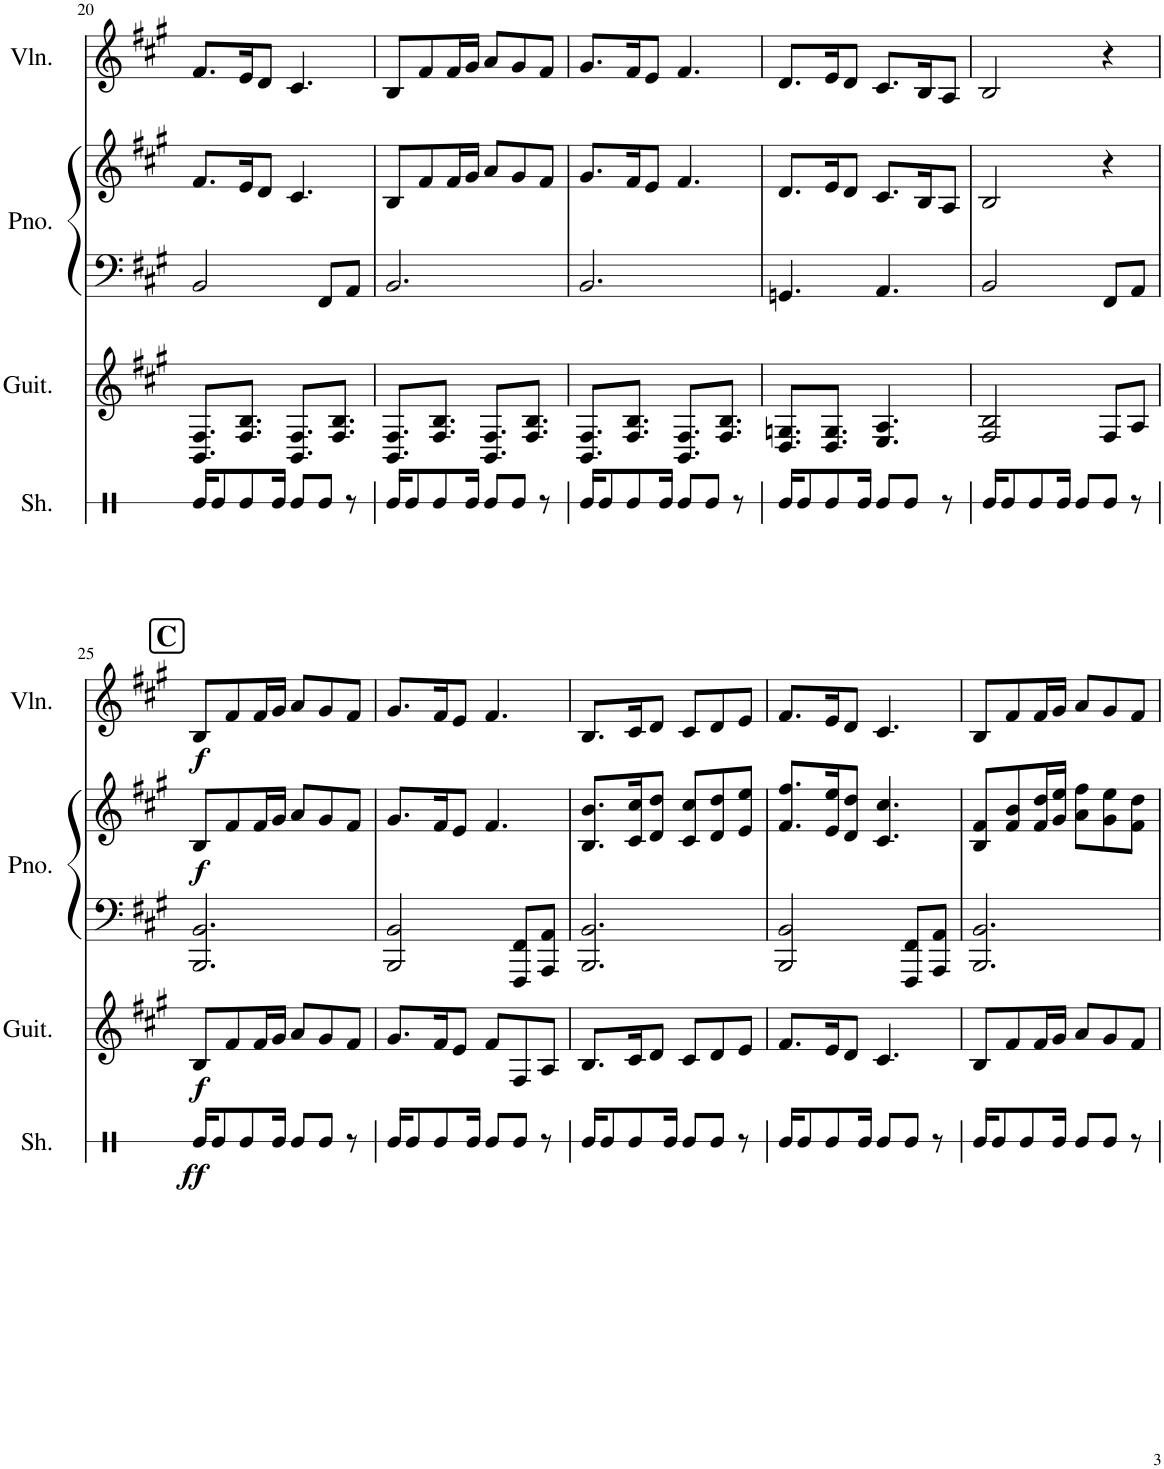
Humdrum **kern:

**kern	**dynam	**kern	**dynam	**kern	**dynam	**kern	**kern	**dynam	**kern	**dynam
*part5	*part5	*part4	*part4	*part3	*part3	*part2	*part2	*part2	*part1	*part1
*staff6	*staff6	*staff5	*staff5	*staff4	*staff4	*staff3	*staff2	*staff2/3	*staff1	*staff1
*I"Shaker	*	*I"Classical Guitar	*	*I"Classical Guitar	*	*I"Piano	*	*	*I"Violin	*
*I'Sh.	*	*I'Guit.	*	*I'Guit.	*	*I'Pno.	*	*	*I'Vln.	*
!!LO:PB:g=z
*clefX	*	*clefG2	*	*	*	*clefF4	*clefG2	*	*clefG2	*
*k[]	*	*k[f#c#g#]	*	*k[f#c#g#]	*	*k[f#c#g#]	*k[f#c#g#]	*	*k[f#c#g#]	*
*M6/8	*	*M6/8	*	*M6/8	*	*M6/8	*M6/8	*	*M6/8	*
=20	=20	=20	=20	=20	=20	=20	=20	=20	=20	=20
16Re/KL	.	8.BB/ 8.F#/L	.	8.BB\ 8.F#\L	.	2BB/	8.f#/L	.	8.f#/L	.
8Re/	.	.	.	.	.	.	.	.	.	.
8Re/	.	8.F#/ 8.B/J	.	8.F#\ 8.B\J	.	.	16e/K	.	16e/K	.
.	.	.	.	.	.	.	8d/J	.	8d/J	.
16Re/Jk	.	.	.	.	.	.	.	.	.	.
8Re/L	.	8.BB/ 8.F#/L	.	8.BB\ 8.F#\L	.	.	4.c#/	.	4.c#/	.
8Re/J	.	.	.	.	.	8FF#/L	.	.	.	.
.	.	8.F#/ 8.B/J	.	8.F#\ 8.B\J	.	.	.	.	.	.
8r	.	.	.	.	.	8AA/J	.	.	.	.
=21	=21	=21	=21	=21	=21	=21	=21	=21	=21	=21
16Re/KL	.	8.BB/ 8.F#/L	.	8.BB\ 8.F#\L	.	2.BB/	8B/L	.	8B/L	.
8Re/	.	.	.	.	.	.	.	.	.	.
.	.	.	.	.	.	.	8f#/	.	8f#/	.
8Re/	.	8.F#/ 8.B/J	.	8.F#\ 8.B\J	.	.	.	.	.	.
.	.	.	.	.	.	.	16f#/L	.	16f#/L	.
16Re/Jk	.	.	.	.	.	.	16g#/JJ	.	16g#/JJ	.
8Re/L	.	8.BB/ 8.F#/L	.	8.BB\ 8.F#\L	.	.	8a/L	.	8a/L	.
8Re/J	.	.	.	.	.	.	8g#/	.	8g#/	.
.	.	8.F#/ 8.B/J	.	8.F#\ 8.B\J	.	.	.	.	.	.
8r	.	.	.	.	.	.	8f#/J	.	8f#/J	.
=22	=22	=22	=22	=22	=22	=22	=22	=22	=22	=22
16Re/KL	.	8.BB/ 8.F#/L	.	8.BB\ 8.F#\L	.	2.BB/	8.g#/L	.	8.g#/L	.
8Re/	.	.	.	.	.	.	.	.	.	.
8Re/	.	8.F#/ 8.B/J	.	8.F#\ 8.B\J	.	.	16f#/K	.	16f#/K	.
.	.	.	.	.	.	.	8e/J	.	8e/J	.
16Re/Jk	.	.	.	.	.	.	.	.	.	.
8Re/L	.	8.BB/ 8.F#/L	.	8.BB\ 8.F#\L	.	.	4.f#/	.	4.f#/	.
8Re/J	.	.	.	.	.	.	.	.	.	.
.	.	8.F#/ 8.B/J	.	8.F#\ 8.B\J	.	.	.	.	.	.
8r	.	.	.	.	.	.	.	.	.	.
=23	=23	=23	=23	=23	=23	=23	=23	=23	=23	=23
16Re/KL	.	8.D/ 8.Gn/L	.	8.D\ 8.Gn\L	.	4.GGn/	8.d/L	.	8.d/L	.
8Re/	.	.	.	.	.	.	.	.	.	.
8Re/	.	8.D/ 8.G/J	.	8.D\ 8.G\J	.	.	16e/K	.	16e/K	.
.	.	.	.	.	.	.	8d/J	.	8d/J	.
16Re/Jk	.	.	.	.	.	.	.	.	.	.
8Re/L	.	4.E/ 4.A/	.	4.E 4.A	.	4.AA/	8.c#/L	.	8.c#/L	.
8Re/J	.	.	.	.	.	.	.	.	.	.
.	.	.	.	.	.	.	16B/K	.	16B/K	.
8r	.	.	.	.	.	.	8A/J	.	8A/J	.
=24	=24	=24	=24	=24	=24	=24	=24	=24	=24	=24
16Re/KL	.	2F#/ 2B/	.	2F# 2B	.	2BB/	2B/	.	2B/	.
8Re/	.	.	.	.	.	.	.	.	.	.
8Re/	.	.	.	.	.	.	.	.	.	.
16Re/Jk	.	.	.	.	.	.	.	.	.	.
8Re/L	.	.	.	.	.	.	.	.	.	.
8Re/J	.	8F#/L	.	8F#\L	.	8FF#/L	4r	.	4r	.
8r	.	8A/J	.	8A\J	.	8AA/J	.	.	.	.
!!LO:LB:g=z
!!LO:REH:place=s1:a:B:cj:fs=14:t=C
=25	=25	=25	=25	=25	=25	=25	=25	=25	=25	=25
!	!LO:DY:b	!	!LO:DY:b	!	!LO:DY:b	!	!	!LO:DY:b	!	!LO:DY:b
16Re/KL	ff	8B/L	f	8B\L	f	2.BBB/ 2.BB/	8B/L	f	8B/L	f
8Re/	.	.	.	.	.	.	.	.	.	.
.	.	8f#/	.	8f#\	.	.	8f#/	.	8f#/	.
8Re/	.	.	.	.	.	.	.	.	.	.
.	.	16f#/L	.	16f#\L	.	.	16f#/L	.	16f#/L	.
16Re/Jk	.	16g#/JJ	.	16g#\JJ	.	.	16g#/JJ	.	16g#/JJ	.
8Re/L	.	8a/L	.	8a\L	.	.	8a/L	.	8a/L	.
8Re/J	.	8g#/	.	8g#\	.	.	8g#/	.	8g#/	.
8r	.	8f#/J	.	8f#\J	.	.	8f#/J	.	8f#/J	.
=26	=26	=26	=26	=26	=26	=26	=26	=26	=26	=26
16Re/KL	.	8.g#/L	.	8.g#\L	.	2BBB/ 2BB/	8.g#/L	.	8.g#/L	.
8Re/	.	.	.	.	.	.	.	.	.	.
8Re/	.	16f#/K	.	16f#\K	.	.	16f#/K	.	16f#/K	.
.	.	8e/J	.	8e\J	.	.	8e/J	.	8e/J	.
16Re/Jk	.	.	.	.	.	.	.	.	.	.
8Re/L	.	8f#/L	.	8f#\L	.	.	4.f#/	.	4.f#/	.
8Re/J	.	8F#/	.	8F#\	.	8FFF#/ 8FF#/L	.	.	.	.
8r	.	8A/J	.	8A\J	.	8AAA/ 8AA/J	.	.	.	.
=27	=27	=27	=27	=27	=27	=27	=27	=27	=27	=27
16Re/KL	.	8.B/L	.	8.B\L	.	2.BBB/ 2.BB/	8.B/ 8.b/L	.	8.B/L	.
8Re/	.	.	.	.	.	.	.	.	.	.
8Re/	.	16c#/K	.	16c#\K	.	.	16c#/ 16cc#/K	.	16c#/K	.
.	.	8d/J	.	8d\J	.	.	8d/ 8dd/J	.	8d/J	.
16Re/Jk	.	.	.	.	.	.	.	.	.	.
8Re/L	.	8c#/L	.	8c#\L	.	.	8c#/ 8cc#/L	.	8c#/L	.
8Re/J	.	8d/	.	8d\	.	.	8d/ 8dd/	.	8d/	.
8r	.	8e/J	.	8e\J	.	.	8e/ 8ee/J	.	8e/J	.
=28	=28	=28	=28	=28	=28	=28	=28	=28	=28	=28
16Re/KL	.	8.f#/L	.	8.f#\L	.	2BBB/ 2BB/	8.f#/ 8.ff#/L	.	8.f#/L	.
8Re/	.	.	.	.	.	.	.	.	.	.
8Re/	.	16e/K	.	16e\K	.	.	16e/ 16ee/K	.	16e/K	.
.	.	8d/J	.	8d\J	.	.	8d/ 8dd/J	.	8d/J	.
16Re/Jk	.	.	.	.	.	.	.	.	.	.
8Re/L	.	4.c#/	.	4.c#	.	.	4.c#/ 4.cc#/	.	4.c#/	.
8Re/J	.	.	.	.	.	8FFF#/ 8FF#/L	.	.	.	.
8r	.	.	.	.	.	8AAA/ 8AA/J	.	.	.	.
=29	=29	=29	=29	=29	=29	=29	=29	=29	=29	=29
16Re/KL	.	8B/L	.	8B\L	.	2.BBB/ 2.BB/	8B/ 8f#/L	.	8B/L	.
8Re/	.	.	.	.	.	.	.	.	.	.
.	.	8f#/	.	8f#\	.	.	8f#/ 8b/	.	8f#/	.
8Re/	.	.	.	.	.	.	.	.	.	.
.	.	16f#/L	.	16f#\L	.	.	16f#/ 16dd/L	.	16f#/L	.
16Re/Jk	.	16g#/JJ	.	16g#\JJ	.	.	16g#/ 16ee/JJ	.	16g#/JJ	.
8Re/L	.	8a/L	.	8a\L	.	.	8a\ 8ff#\L	.	8a/L	.
8Re/J	.	8g#/	.	8g#\	.	.	8g#\ 8ee\	.	8g#/	.
8r	.	8f#/J	.	8f#\J	.	.	8f#\ 8dd\J	.	8f#/J	.
=	=	=	=	=	=	=	=	=	=	=
*-	*-	*-	*-	*-	*-	*-	*-	*-	*-	*-
